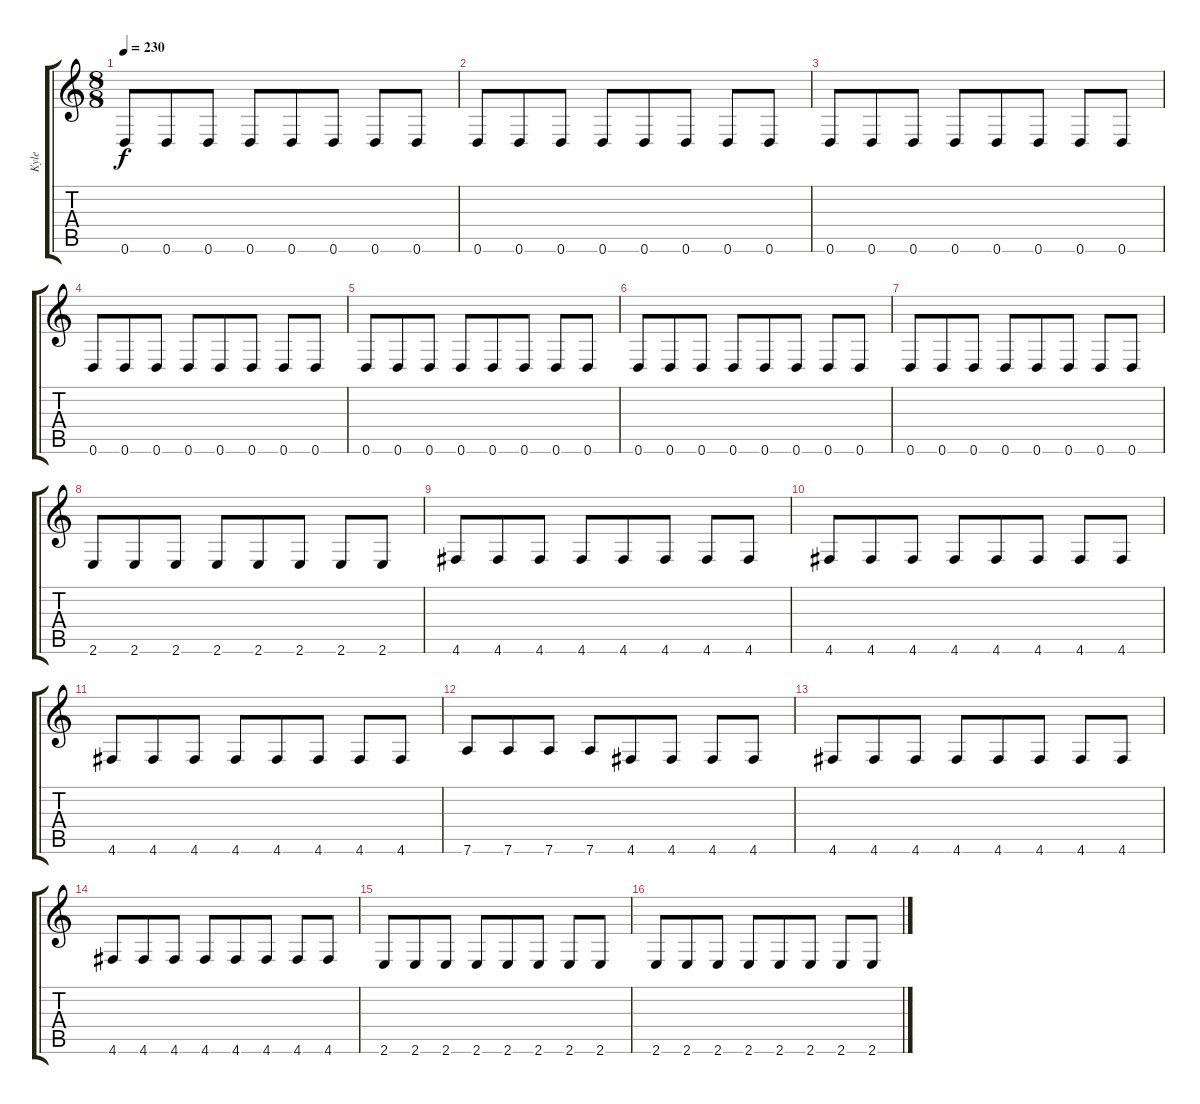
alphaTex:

\track ("Kyle" "Kyle") {instrument distortionguitar}
\staff {score tabs}
\tuning (D4 A3 F3 C3 G2 D2) {hide}
\ts (8 8)
\tempo 230
\clef g2
\ks c
0.6.8{dy f} 0.6.8 0.6.8 0.6.8 0.6.8 0.6.8 0.6.8 0.6.8 |
0.6.8 0.6.8 0.6.8 0.6.8 0.6.8 0.6.8 0.6.8 0.6.8 |
0.6.8 0.6.8 0.6.8 0.6.8 0.6.8 0.6.8 0.6.8 0.6.8 |
0.6.8 0.6.8 0.6.8 0.6.8 0.6.8 0.6.8 0.6.8 0.6.8 |
0.6.8 0.6.8 0.6.8 0.6.8 0.6.8 0.6.8 0.6.8 0.6.8 |
0.6.8 0.6.8 0.6.8 0.6.8 0.6.8 0.6.8 0.6.8 0.6.8 |
0.6.8 0.6.8 0.6.8 0.6.8 0.6.8 0.6.8 0.6.8 0.6.8 |
2.6.8 2.6.8 2.6.8 2.6.8 2.6.8 2.6.8 2.6.8 2.6.8 |
4.6.8 4.6.8 4.6.8 4.6.8 4.6.8 4.6.8 4.6.8 4.6.8 |
4.6.8 4.6.8 4.6.8 4.6.8 4.6.8 4.6.8 4.6.8 4.6.8 |
4.6.8 4.6.8 4.6.8 4.6.8 4.6.8 4.6.8 4.6.8 4.6.8 |
7.6.8 7.6.8 7.6.8 7.6.8 4.6.8 4.6.8 4.6.8 4.6.8 |
4.6.8 4.6.8 4.6.8 4.6.8 4.6.8 4.6.8 4.6.8 4.6.8 |
4.6.8 4.6.8 4.6.8 4.6.8 4.6.8 4.6.8 4.6.8 4.6.8 |
2.6.8 2.6.8 2.6.8 2.6.8 2.6.8 2.6.8 2.6.8 2.6.8 |
2.6.8 2.6.8 2.6.8 2.6.8 2.6.8 2.6.8 2.6.8 2.6.8
